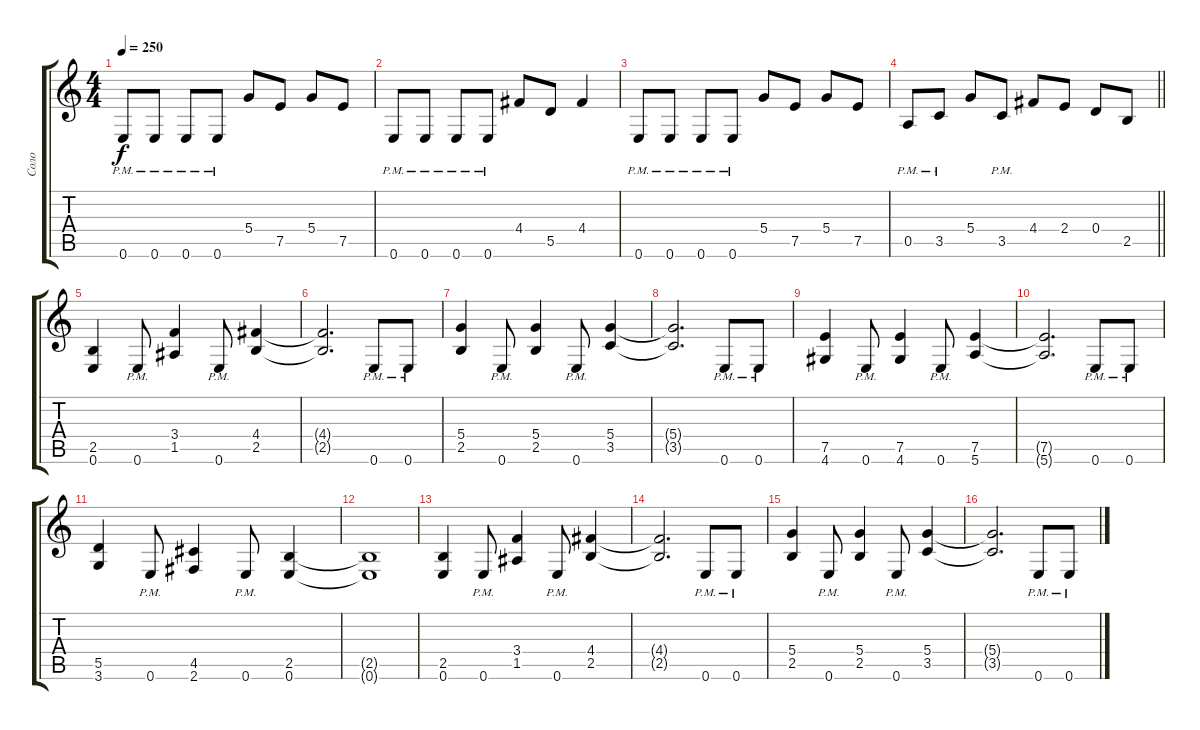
\track ("Соло" "Соло") {instrument distortionguitar}
\staff {score tabs}
\tuning (E4 B3 G3 D3 A2 E2) {hide}
\ts (4 4)
\tempo 250
\clef g2
\ks c
0.6{pm}.8{dy f} 0.6{pm}.8 0.6{pm}.8 0.6{pm}.8 5.4.8 7.5.8 5.4.8 7.5.8 |
0.6{pm}.8 0.6{pm}.8 0.6{pm}.8 0.6{pm}.8 4.4.8 5.5.8 4.4.4 |
0.6{pm}.8 0.6{pm}.8 0.6{pm}.8 0.6{pm}.8 5.4.8 7.5.8 5.4.8 7.5.8 |
\barLineRight lightlight
0.5{pm}.8 3.5{pm}.8 5.4.8 3.5{pm}.8 4.4.8 2.4.8 0.4.8 2.5.8 |
(2.5 0.6).4 0.6{pm}.8 (3.4 1.5).4 0.6{pm}.8 (4.4 2.5).4 |
(4.4{t} 2.5{t}).2{d} 0.6{pm}.8 0.6{pm}.8 |
(5.4 2.5).4 0.6{pm}.8 (5.4 2.5).4 0.6{pm}.8 (5.4 3.5).4 |
(5.4{t} 3.5{t}).2{d} 0.6{pm}.8 0.6{pm}.8 |
(7.5 4.6).4 0.6{pm}.8 (7.5 4.6).4 0.6{pm}.8 (7.5 5.6).4 |
(7.5{t} 5.6{t}).2{d} 0.6{pm}.8 0.6{pm}.8 |
(5.5 3.6).4 0.6{pm}.8 (4.5 2.6).4 0.6{pm}.8 (2.5 0.6).4 |
(2.5{t} 0.6{t}).1 |
(2.5 0.6).4 0.6{pm}.8 (3.4 1.5).4 0.6{pm}.8 (4.4 2.5).4 |
(4.4{t} 2.5{t}).2{d} 0.6{pm}.8 0.6{pm}.8 |
(5.4 2.5).4 0.6{pm}.8 (5.4 2.5).4 0.6{pm}.8 (5.4 3.5).4 |
(5.4{t} 3.5{t}).2{d} 0.6{pm}.8 0.6{pm}.8
